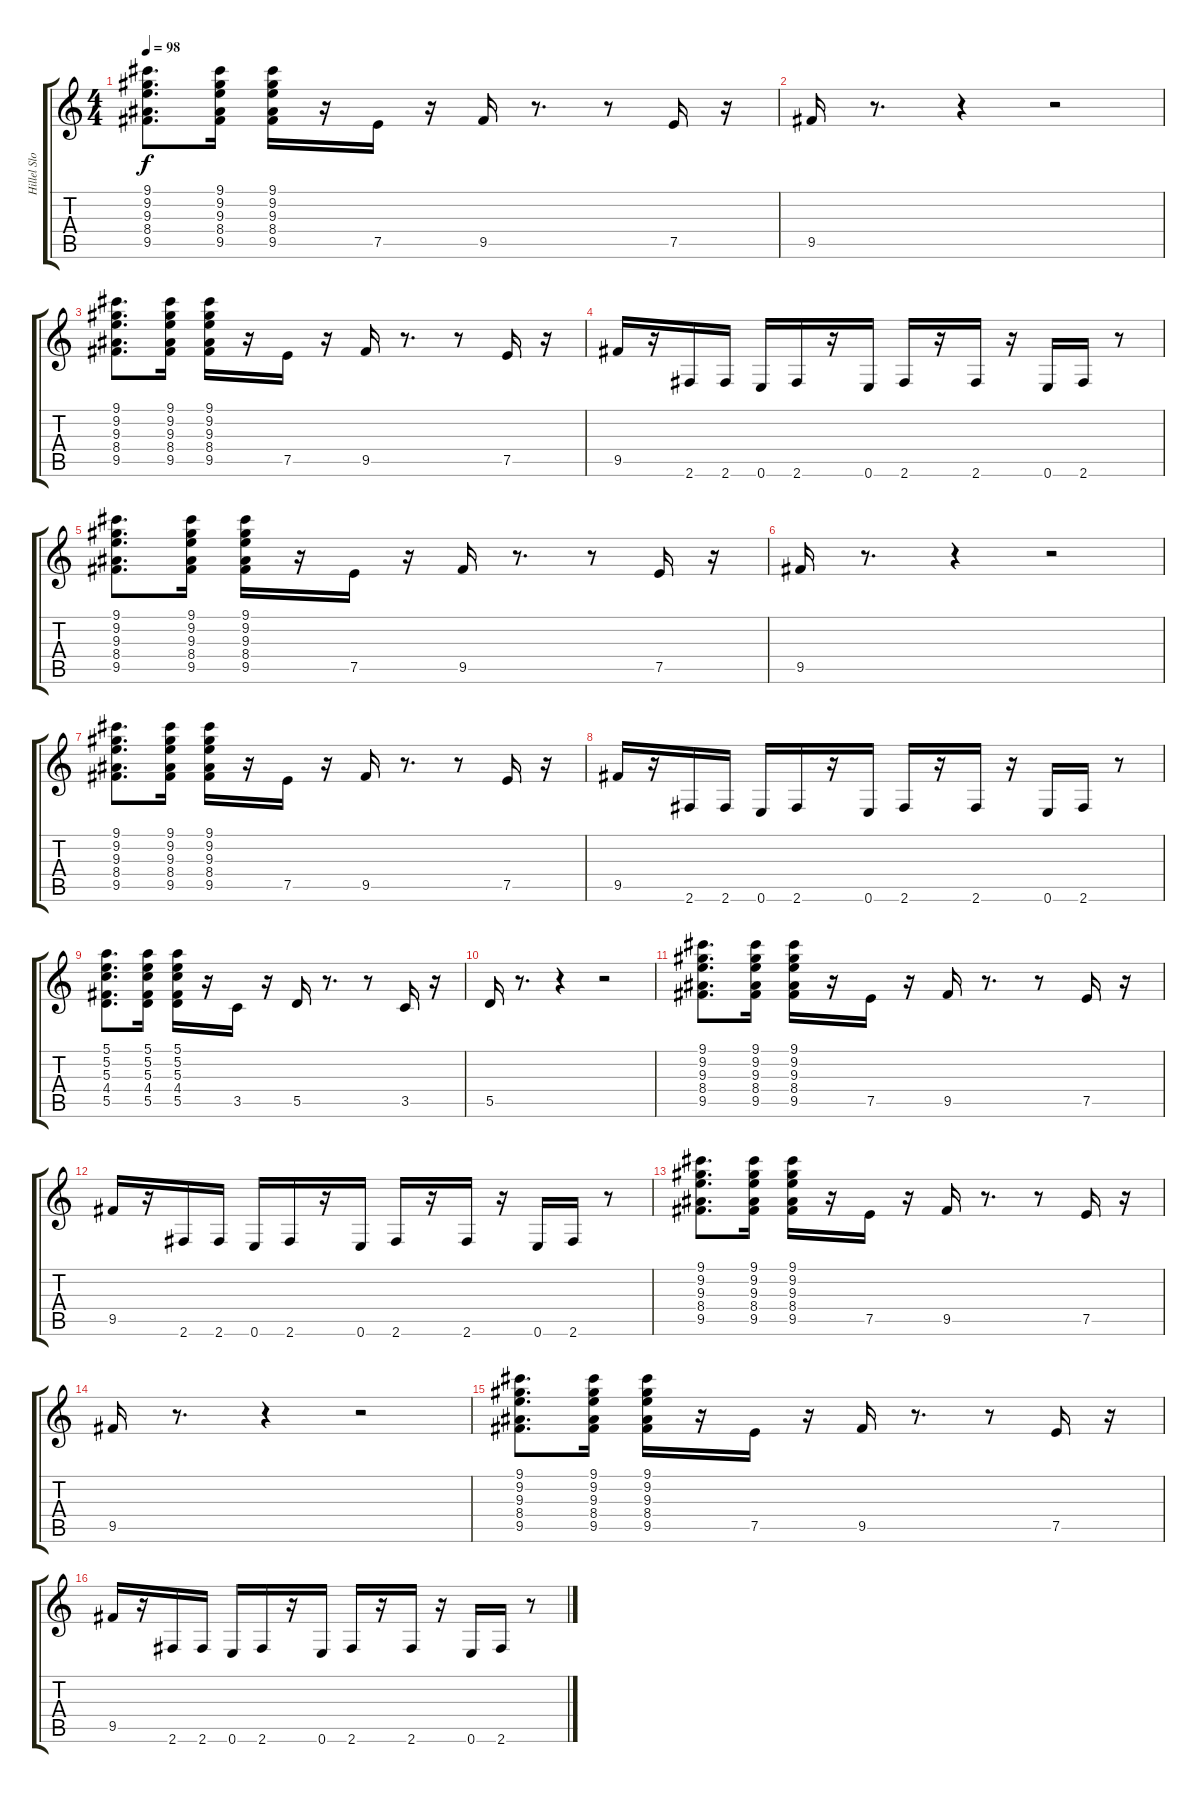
\track ("Hillel Slovak" "Hillel Slo") {instrument distortionguitar}
\staff {score tabs}
\tuning (E4 B3 G3 D3 A2 E2) {hide}
\ts (4 4)
\tempo 98
\clef g2
\ks c
(9.1 9.2 9.3 8.4 9.5).8{d dy f instrument distortionguitar} (9.1 9.2 9.3 8.4 9.5).16 (9.1 9.2 9.3 8.4 9.5).16 r.16 7.5.16 r.16 9.5.16 r.8{d} r.8 7.5.16 r.16 |
9.5.16 r.8{d} r.4 r.2 |
(9.1 9.2 9.3 8.4 9.5).8{d} (9.1 9.2 9.3 8.4 9.5).16 (9.1 9.2 9.3 8.4 9.5).16 r.16 7.5.16 r.16 9.5.16 r.8{d} r.8 7.5.16 r.16 |
9.5.16 r.16 2.6.16 2.6.16 0.6.16 2.6.16 r.16 0.6.16 2.6.16 r.16 2.6.16 r.16 0.6.16 2.6.16 r.8 |
(9.1 9.2 9.3 8.4 9.5).8{d} (9.1 9.2 9.3 8.4 9.5).16 (9.1 9.2 9.3 8.4 9.5).16 r.16 7.5.16 r.16 9.5.16 r.8{d} r.8 7.5.16 r.16 |
9.5.16 r.8{d} r.4 r.2 |
(9.1 9.2 9.3 8.4 9.5).8{d} (9.1 9.2 9.3 8.4 9.5).16 (9.1 9.2 9.3 8.4 9.5).16 r.16 7.5.16 r.16 9.5.16 r.8{d} r.8 7.5.16 r.16 |
9.5.16 r.16 2.6.16 2.6.16 0.6.16 2.6.16 r.16 0.6.16 2.6.16 r.16 2.6.16 r.16 0.6.16 2.6.16 r.8 |
(5.1 5.2 5.3 4.4 5.5).8{d} (5.1 5.2 5.3 4.4 5.5).16 (5.1 5.2 5.3 4.4 5.5).16 r.16 3.5.16 r.16 5.5.16 r.8{d} r.8 3.5.16 r.16 |
5.5.16 r.8{d} r.4 r.2 |
(9.1 9.2 9.3 8.4 9.5).8{d} (9.1 9.2 9.3 8.4 9.5).16 (9.1 9.2 9.3 8.4 9.5).16 r.16 7.5.16 r.16 9.5.16 r.8{d} r.8 7.5.16 r.16 |
9.5.16 r.16 2.6.16 2.6.16 0.6.16 2.6.16 r.16 0.6.16 2.6.16 r.16 2.6.16 r.16 0.6.16 2.6.16 r.8 |
(9.1 9.2 9.3 8.4 9.5).8{d} (9.1 9.2 9.3 8.4 9.5).16 (9.1 9.2 9.3 8.4 9.5).16 r.16 7.5.16 r.16 9.5.16 r.8{d} r.8 7.5.16 r.16 |
9.5.16 r.8{d} r.4 r.2 |
(9.1 9.2 9.3 8.4 9.5).8{d} (9.1 9.2 9.3 8.4 9.5).16 (9.1 9.2 9.3 8.4 9.5).16 r.16 7.5.16 r.16 9.5.16 r.8{d} r.8 7.5.16 r.16 |
9.5.16 r.16 2.6.16 2.6.16 0.6.16 2.6.16 r.16 0.6.16 2.6.16 r.16 2.6.16 r.16 0.6.16 2.6.16 r.8
